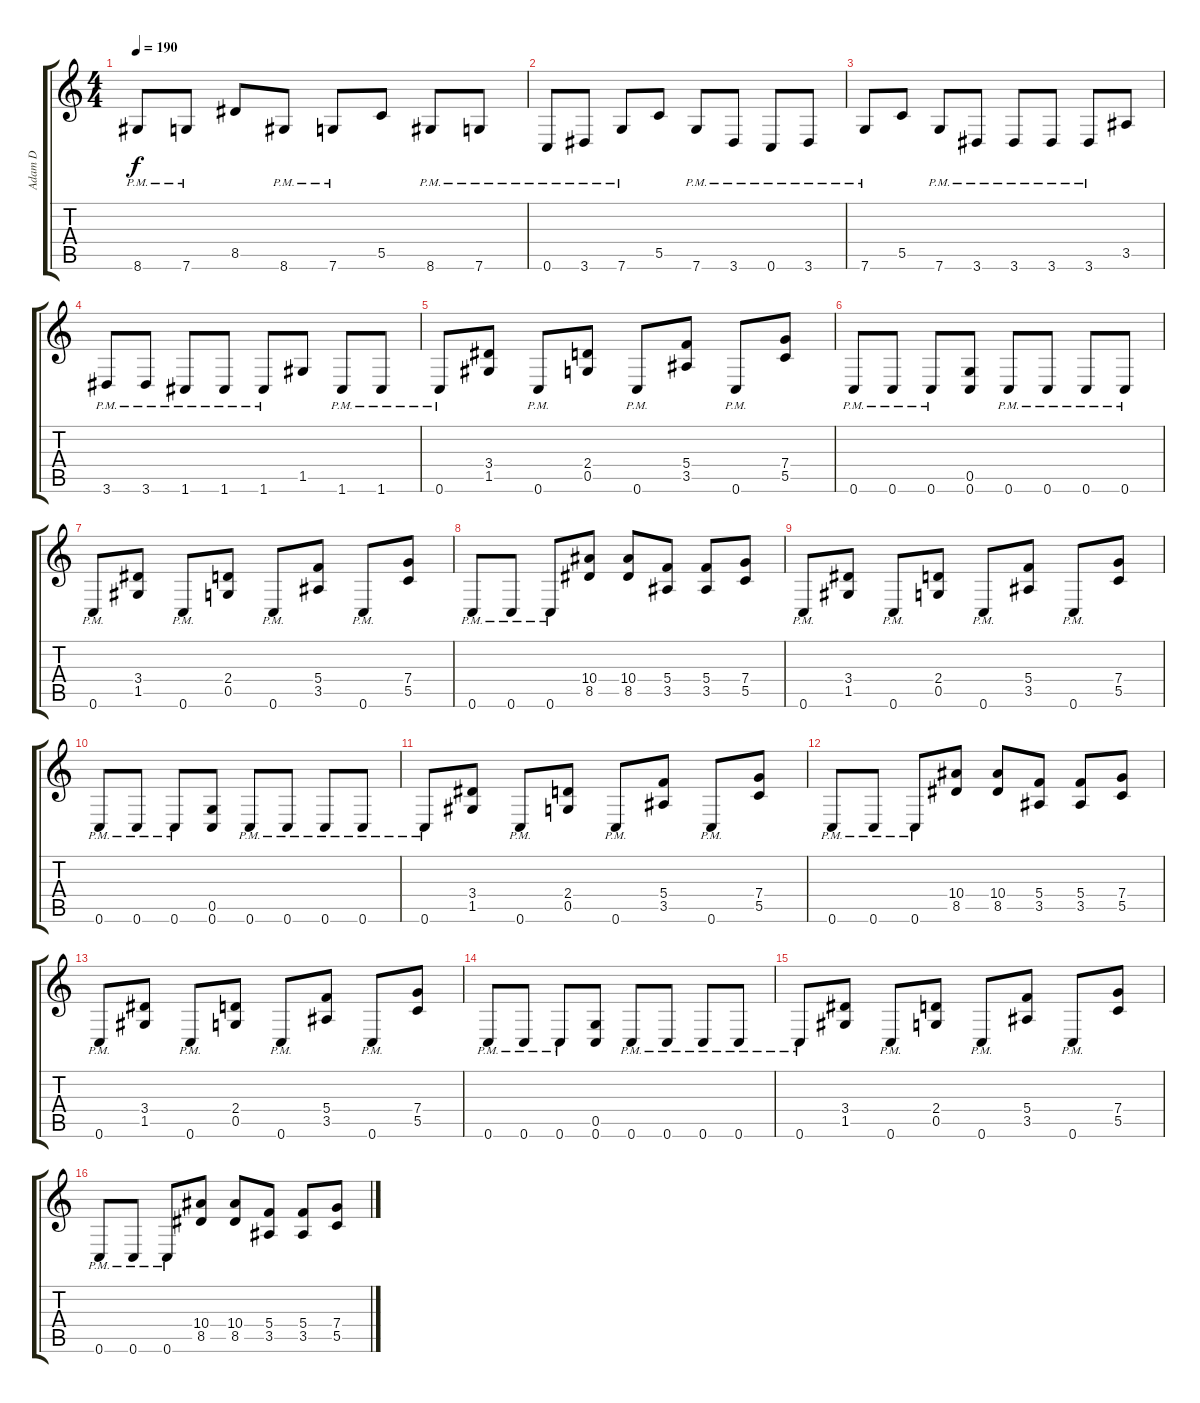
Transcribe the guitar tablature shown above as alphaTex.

\track ("Adam D" "Adam D") {instrument distortionguitar}
\staff {score tabs}
\tuning (D4 A3 F3 C3 G2 C2) {hide}
\ts (4 4)
\tempo 190
\clef g2
\ks c
8.6{pm}.8{dy f} 7.6{pm}.8 8.5.8 8.6{pm}.8 7.6{pm}.8 5.5.8 8.6{pm}.8 7.6{pm}.8 |
0.6{pm}.8 3.6{pm}.8 7.6{pm}.8 5.5.8 7.6{pm}.8 3.6{pm}.8 0.6{pm}.8 3.6{pm}.8 |
7.6{pm}.8 5.5.8 7.6{pm}.8 3.6{pm}.8 3.6{pm}.8 3.6{pm}.8 3.6{pm}.8 3.5.8 |
3.6{pm}.8 3.6{pm}.8 1.6{pm}.8 1.6{pm}.8 1.6{pm}.8 1.5.8 1.6{pm}.8 1.6{pm}.8 |
0.6{pm}.8 (3.4 1.5).8 0.6{pm}.8 (2.4 0.5).8 0.6{pm}.8 (5.4 3.5).8 0.6{pm}.8 (7.4 5.5).8 |
0.6{pm}.8 0.6{pm}.8 0.6{pm}.8 (0.5 0.6).8 0.6{pm}.8 0.6{pm}.8 0.6{pm}.8 0.6{pm}.8 |
0.6{pm}.8 (3.4 1.5).8 0.6{pm}.8 (2.4 0.5).8 0.6{pm}.8 (5.4 3.5).8 0.6{pm}.8 (7.4 5.5).8 |
0.6{pm}.8 0.6{pm}.8 0.6{pm}.8 (10.4 8.5).8 (10.4 8.5).8 (5.4 3.5).8 (5.4 3.5).8 (7.4 5.5).8 |
0.6{pm}.8 (3.4 1.5).8 0.6{pm}.8 (2.4 0.5).8 0.6{pm}.8 (5.4 3.5).8 0.6{pm}.8 (7.4 5.5).8 |
0.6{pm}.8 0.6{pm}.8 0.6{pm}.8 (0.5 0.6).8 0.6{pm}.8 0.6{pm}.8 0.6{pm}.8 0.6{pm}.8 |
0.6{pm}.8 (3.4 1.5).8 0.6{pm}.8 (2.4 0.5).8 0.6{pm}.8 (5.4 3.5).8 0.6{pm}.8 (7.4 5.5).8 |
0.6{pm}.8 0.6{pm}.8 0.6{pm}.8 (10.4 8.5).8 (10.4 8.5).8 (5.4 3.5).8 (5.4 3.5).8 (7.4 5.5).8 |
0.6{pm}.8 (3.4 1.5).8 0.6{pm}.8 (2.4 0.5).8 0.6{pm}.8 (5.4 3.5).8 0.6{pm}.8 (7.4 5.5).8 |
0.6{pm}.8 0.6{pm}.8 0.6{pm}.8 (0.5 0.6).8 0.6{pm}.8 0.6{pm}.8 0.6{pm}.8 0.6{pm}.8 |
0.6{pm}.8 (3.4 1.5).8 0.6{pm}.8 (2.4 0.5).8 0.6{pm}.8 (5.4 3.5).8 0.6{pm}.8 (7.4 5.5).8 |
0.6{pm}.8 0.6{pm}.8 0.6{pm}.8 (10.4 8.5).8 (10.4 8.5).8 (5.4 3.5).8 (5.4 3.5).8 (7.4 5.5).8
